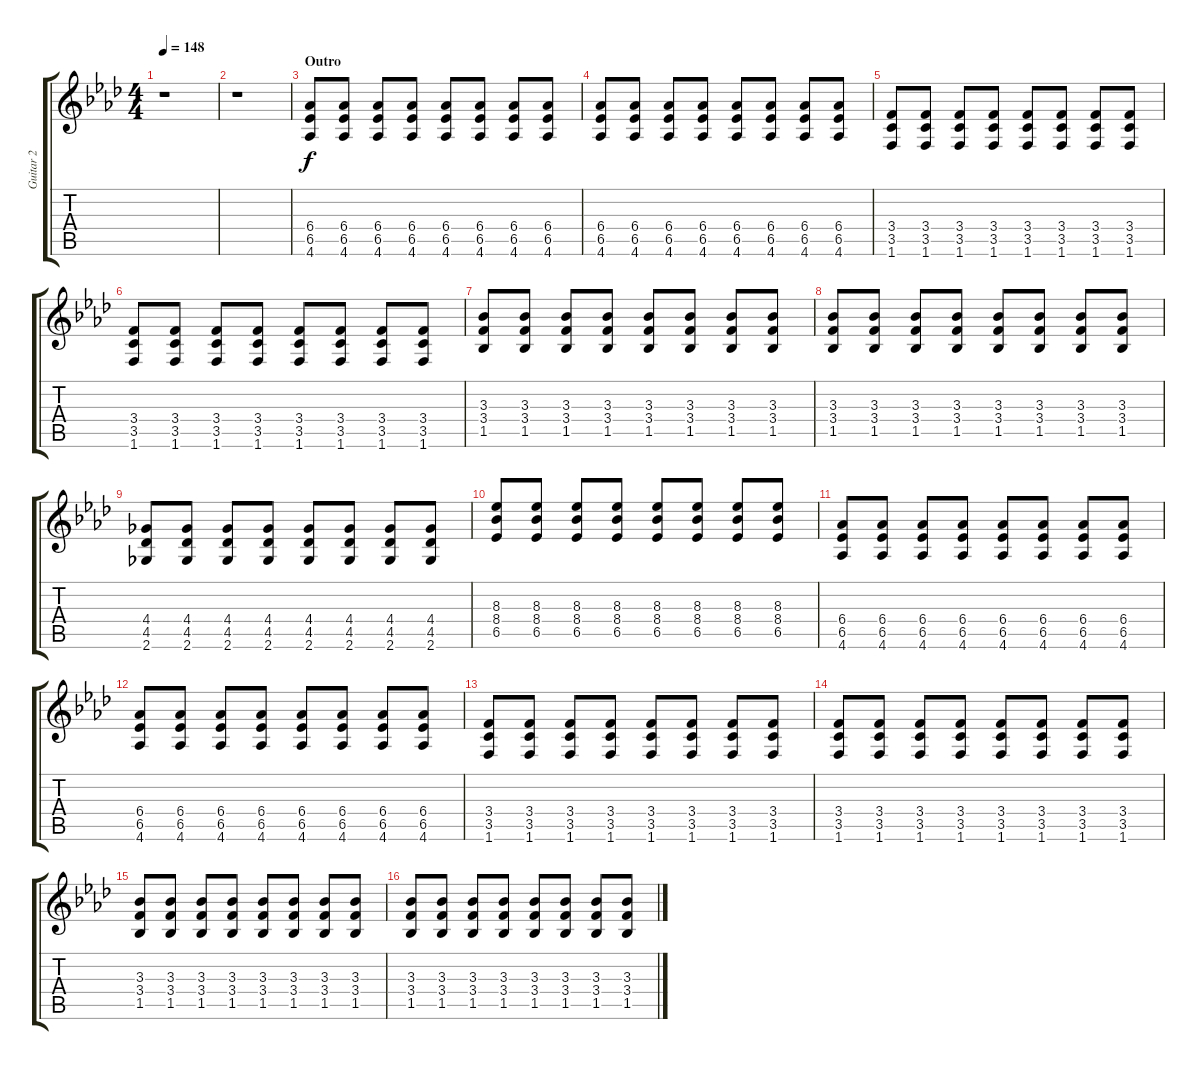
\track ("Guitar 2" "Guitar 2") {instrument electricguitarclean}
\staff {score tabs}
\tuning (E4 B3 G3 D3 A2 E2) {hide}
\ts (4 4)
\tempo 148
\clef g2
\ks ab
r.1{dy fff} |
r.1 |
\section ("" "Outro")
(6.4 6.5 4.6).8{dy f} (6.4 6.5 4.6).8 (6.4 6.5 4.6).8 (6.4 6.5 4.6).8 (6.4 6.5 4.6).8 (6.4 6.5 4.6).8 (6.4 6.5 4.6).8 (6.4 6.5 4.6).8 |
(6.4 6.5 4.6).8 (6.4 6.5 4.6).8 (6.4 6.5 4.6).8 (6.4 6.5 4.6).8 (6.4 6.5 4.6).8 (6.4 6.5 4.6).8 (6.4 6.5 4.6).8 (6.4 6.5 4.6).8 |
(3.4 3.5 1.6).8 (3.4 3.5 1.6).8 (3.4 3.5 1.6).8 (3.4 3.5 1.6).8 (3.4 3.5 1.6).8 (3.4 3.5 1.6).8 (3.4 3.5 1.6).8 (3.4 3.5 1.6).8 |
(3.4 3.5 1.6).8 (3.4 3.5 1.6).8 (3.4 3.5 1.6).8 (3.4 3.5 1.6).8 (3.4 3.5 1.6).8 (3.4 3.5 1.6).8 (3.4 3.5 1.6).8 (3.4 3.5 1.6).8 |
(3.3 3.4 1.5).8 (3.3 3.4 1.5).8 (3.3 3.4 1.5).8 (3.3 3.4 1.5).8 (3.3 3.4 1.5).8 (3.3 3.4 1.5).8 (3.3 3.4 1.5).8 (3.3 3.4 1.5).8 |
(3.3 3.4 1.5).8 (3.3 3.4 1.5).8 (3.3 3.4 1.5).8 (3.3 3.4 1.5).8 (3.3 3.4 1.5).8 (3.3 3.4 1.5).8 (3.3 3.4 1.5).8 (3.3 3.4 1.5).8 |
(4.4 4.5 2.6).8 (4.4 4.5 2.6).8 (4.4 4.5 2.6).8 (4.4 4.5 2.6).8 (4.4 4.5 2.6).8 (4.4 4.5 2.6).8 (4.4 4.5 2.6).8 (4.4 4.5 2.6).8 |
(8.3 8.4 6.5).8 (8.3 8.4 6.5).8 (8.3 8.4 6.5).8 (8.3 8.4 6.5).8 (8.3 8.4 6.5).8 (8.3 8.4 6.5).8 (8.3 8.4 6.5).8 (8.3 8.4 6.5).8 |
(6.4 6.5 4.6).8 (6.4 6.5 4.6).8 (6.4 6.5 4.6).8 (6.4 6.5 4.6).8 (6.4 6.5 4.6).8 (6.4 6.5 4.6).8 (6.4 6.5 4.6).8 (6.4 6.5 4.6).8 |
(6.4 6.5 4.6).8 (6.4 6.5 4.6).8 (6.4 6.5 4.6).8 (6.4 6.5 4.6).8 (6.4 6.5 4.6).8 (6.4 6.5 4.6).8 (6.4 6.5 4.6).8 (6.4 6.5 4.6).8 |
(3.4 3.5 1.6).8 (3.4 3.5 1.6).8 (3.4 3.5 1.6).8 (3.4 3.5 1.6).8 (3.4 3.5 1.6).8 (3.4 3.5 1.6).8 (3.4 3.5 1.6).8 (3.4 3.5 1.6).8 |
(3.4 3.5 1.6).8 (3.4 3.5 1.6).8 (3.4 3.5 1.6).8 (3.4 3.5 1.6).8 (3.4 3.5 1.6).8 (3.4 3.5 1.6).8 (3.4 3.5 1.6).8 (3.4 3.5 1.6).8 |
(3.3 3.4 1.5).8 (3.3 3.4 1.5).8 (3.3 3.4 1.5).8 (3.3 3.4 1.5).8 (3.3 3.4 1.5).8 (3.3 3.4 1.5).8 (3.3 3.4 1.5).8 (3.3 3.4 1.5).8 |
(3.3 3.4 1.5).8 (3.3 3.4 1.5).8 (3.3 3.4 1.5).8 (3.3 3.4 1.5).8 (3.3 3.4 1.5).8 (3.3 3.4 1.5).8 (3.3 3.4 1.5).8 (3.3 3.4 1.5).8
